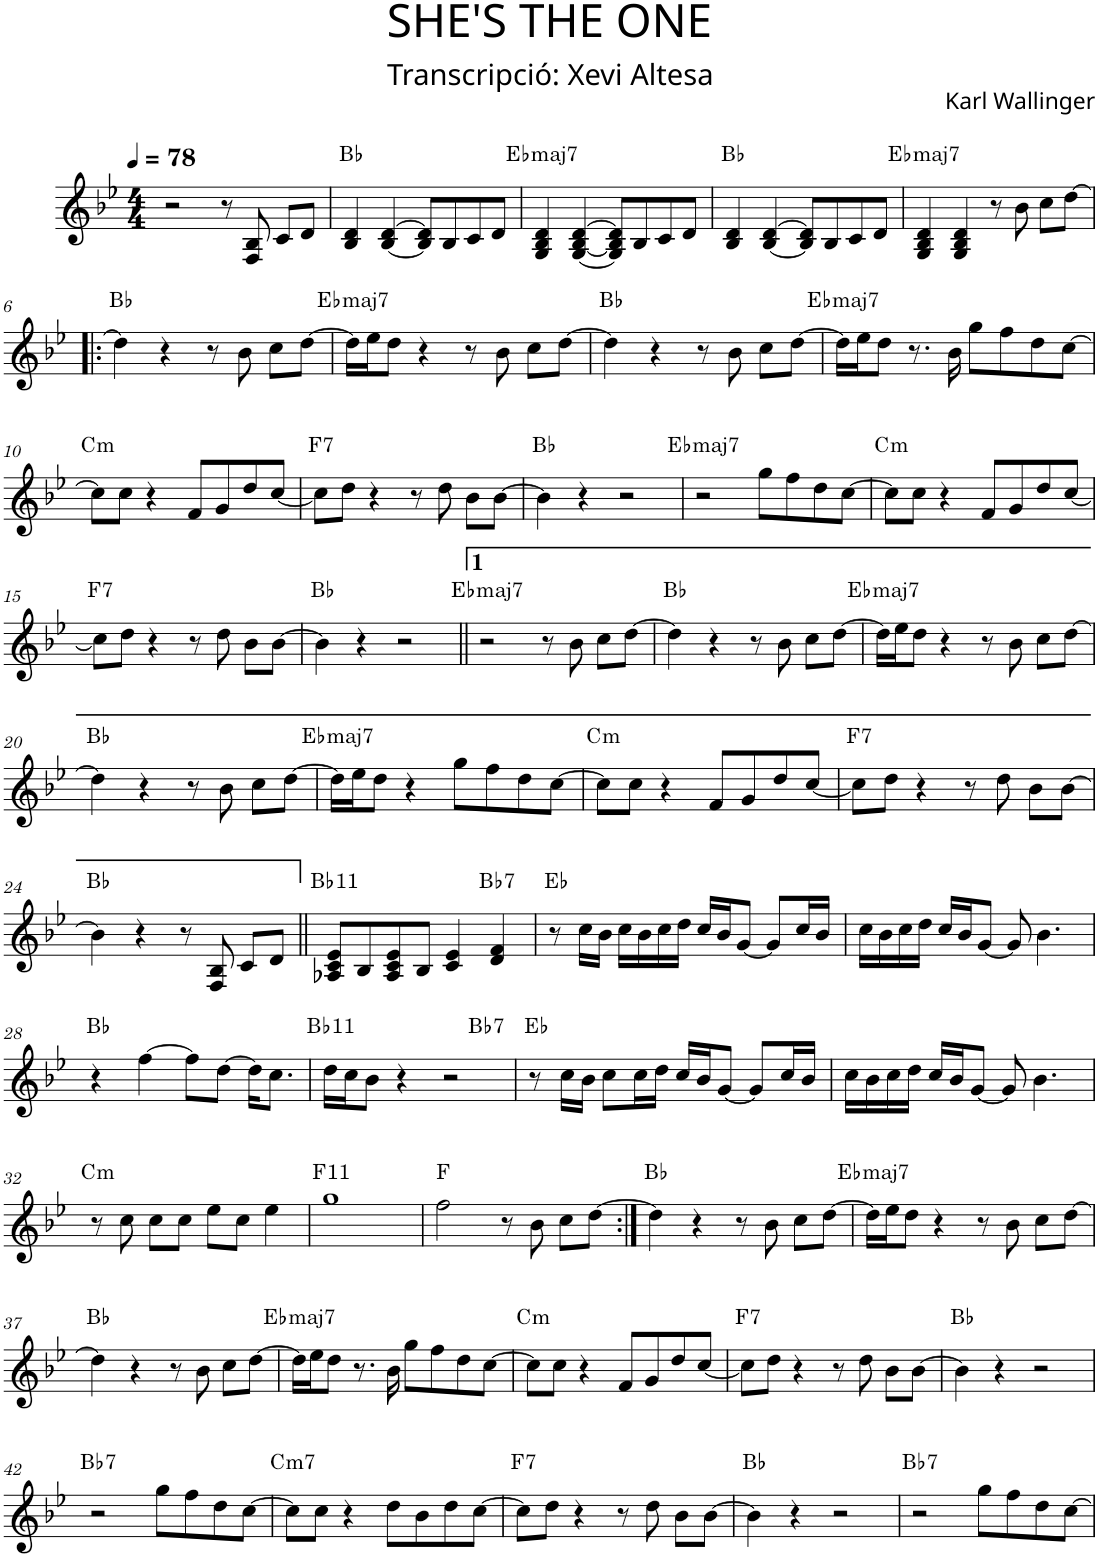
**kern	**harte
*part1	*part1
*staff1	*
*I"P1	*
*clefG2	*
*k[b-e-]	*
*B-:	*
*M4/4	*
*MM78	*
=1	=1
2r	.
8r	.
8F/ 8B-/	.
8c/L	.
8d/J	.
=2	=2
4B-/ 4d/	Bb:maj
[<4B-/ [>4d/	.
8B-/] 8d/]L	.
8B-/	.
8c/	.
8d/J	.
=3	=3
!	!LO:H:kt=maj7
4G/ 4B-/ 4d/	Eb:maj7
[<4G/ [<4B-/ [>4d/	.
8G/] 8B-/] 8d/]L	.
8B-/	.
8c/	.
8d/J	.
=4	=4
4B-/ 4d/	Bb:maj
[<4B-/ [>4d/	.
8B-/] 8d/]L	.
8B-/	.
8c/	.
8d/J	.
=5	=5
!	!LO:H:kt=maj7
4G/ 4B-/ 4d/	Eb:maj7
4G/ 4B-/ 4d/	.
8r	.
8b-\	.
8cc\L	.
[>8dd\J	.
!!LO:LB:g=z
=6!|:	=6!|:
4dd\]	Bb:maj
4r	.
8r	.
8b-\	.
8cc\L	.
[>8dd\J	.
=7	=7
!	!LO:H:kt=maj7
16dd\LL]	Eb:maj7
16ee-\J	.
8dd\J	.
4r	.
8r	.
8b-\	.
8cc\L	.
[>8dd\J	.
=8	=8
4dd\]	Bb:maj
4r	.
8r	.
8b-\	.
8cc\L	.
[>8dd\J	.
=9	=9
!	!LO:H:kt=maj7
16dd\LL]	Eb:maj7
16ee-\J	.
8dd\J	.
8.r	.
16b-\	.
8gg\L	.
8ff\	.
8dd\	.
[>8cc\J	.
!!LO:LB:g=z
=10	=10
!	!LO:H:kt=m
8cc\L]	C:min
8cc\J	.
4r	.
8f/L	.
8g/	.
8dd/	.
[<8cc/J	.
=11	=11
!	!LO:H:kt=7
8cc\L]	F:7
8dd\J	.
4r	.
8r	.
8dd\	.
8b-\L	.
[>8b-\J	.
=12	=12
4b-\]	Bb:maj
4r	.
2r	.
=13	=13
!	!LO:H:kt=maj7
2r	Eb:maj7
8gg\L	.
8ff\	.
8dd\	.
[>8cc\J	.
=14	=14
!	!LO:H:kt=m
8cc\L]	C:min
8cc\J	.
4r	.
8f/L	.
8g/	.
8dd/	.
[<8cc/J	.
!!LO:LB:g=z
=15	=15
!	!LO:H:kt=7
8cc\L]	F:7
8dd\J	.
4r	.
8r	.
8dd\	.
8b-\L	.
[>8b-\J	.
=16	=16
4b-\]	Bb:maj
4r	.
2r	.
=17||	=17||
!	!LO:H:kt=maj7
2r	Eb:maj7
8r	.
8b-\	.
8cc\L	.
[>8dd\J	.
=18	=18
4dd\]	Bb:maj
4r	.
8r	.
8b-\	.
8cc\L	.
[>8dd\J	.
=19	=19
!	!LO:H:kt=maj7
16dd\LL]	Eb:maj7
16ee-\J	.
8dd\J	.
4r	.
8r	.
8b-\	.
8cc\L	.
[>8dd\J	.
!!LO:LB:g=z
=20	=20
4dd\]	Bb:maj
4r	.
8r	.
8b-\	.
8cc\L	.
[>8dd\J	.
=21	=21
!	!LO:H:kt=maj7
16dd\LL]	Eb:maj7
16ee-\J	.
8dd\J	.
4r	.
8gg\L	.
8ff\	.
8dd\	.
[>8cc\J	.
=22	=22
!	!LO:H:kt=m
8cc\L]	C:min
8cc\J	.
4r	.
8f/L	.
8g/	.
8dd/	.
[<8cc/J	.
=23	=23
!	!LO:H:kt=7
8cc\L]	F:7
8dd\J	.
4r	.
8r	.
8dd\	.
8b-\L	.
[>8b-\J	.
!!LO:LB:g=z
=24	=24
4b-\]	Bb:maj
4r	.
8r	.
8F/ 8B-/	.
8c/L	.
8d/J	.
=25||	=25||
!	!LO:H:kt=11
8A-X/ 8c/ 8e-/L	Bb:9(11)
8B-/	.
8A-/ 8c/ 8e-/	.
8B-/J	.
4c/ 4e-/	.
!	!LO:H:kt=7
4d/ 4f/	Bb:7
=26	=26
8r	Eb:maj
16cc\LL	.
16b-\JJ	.
16cc\LL	.
16b-\	.
16cc\	.
16dd\JJ	.
16cc/LL	.
16b-/J	.
[<8g/J	.
8g/L]	.
16cc/L	.
16b-/JJ	.
=27	=27
16cc\LL	.
16b-\	.
16cc\	.
16dd\JJ	.
16cc/LL	.
16b-/J	.
[<8g/J	.
8g/]	.
4.b-\	.
!!LO:LB:g=z
=28	=28
4r	Bb:maj
[>4ff\	.
8ff\L]	.
[>8dd\J	.
16dd\KL]	.
8.cc\J	.
=29	=29
!	!LO:H:kt=11
*^	*
16dd\LL	2.ryy	Bb:9(11)
16cc\J	.	.
8b-\J	.	.
4r	.	.
2r	.	.
!	!	!LO:H:kt=7
.	4ryy	Bb:7
*v	*v	*
=30	=30
8r	Eb:maj
16cc\LL	.
16b-\JJ	.
8cc\L	.
16cc\L	.
16dd\JJ	.
16cc/LL	.
16b-/J	.
[<8g/J	.
8g/L]	.
16cc/L	.
16b-/JJ	.
=31	=31
16cc\LL	.
16b-\	.
16cc\	.
16dd\JJ	.
16cc/LL	.
16b-/J	.
[<8g/J	.
8g/]	.
4.b-\	.
!!LO:LB:g=z
=32	=32
!	!LO:H:kt=m
8r	C:min
8cc\	.
8cc\L	.
8cc\J	.
8ee-\L	.
8cc\J	.
4ee-\	.
=33	=33
!	!LO:H:kt=11
1gg	F:9(11)
=34	=34
2ff\	F:maj
8r	.
8b-\	.
8cc\L	.
[8dd\J	.
=35:|!	=35:|!
4dd\]	Bb:maj
4r	.
8r	.
8b-\	.
8cc\L	.
[>8dd\J	.
=36	=36
!	!LO:H:kt=maj7
16dd\LL]	Eb:maj7
16ee-\J	.
8dd\J	.
4r	.
8r	.
8b-\	.
8cc\L	.
[>8dd\J	.
!!LO:LB:g=z
=37	=37
4dd\]	Bb:maj
4r	.
8r	.
8b-\	.
8cc\L	.
[>8dd\J	.
=38	=38
!	!LO:H:kt=maj7
16dd\LL]	Eb:maj7
16ee-\J	.
8dd\J	.
8.r	.
16b-\	.
8gg\L	.
8ff\	.
8dd\	.
[>8cc\J	.
=39	=39
!	!LO:H:kt=m
8cc\L]	C:min
8cc\J	.
4r	.
8f/L	.
8g/	.
8dd/	.
[<8cc/J	.
=40	=40
!	!LO:H:kt=7
8cc\L]	F:7
8dd\J	.
4r	.
8r	.
8dd\	.
8b-\L	.
[>8b-\J	.
=41	=41
4b-\]	Bb:maj
4r	.
2r	.
!!LO:LB:g=z
=42	=42
!	!LO:H:kt=7
2r	Bb:7
8gg\L	.
8ff\	.
8dd\	.
[>8cc\J	.
=43	=43
!	!LO:H:kt=m7
8cc\L]	C:min7
8cc\J	.
4r	.
8dd\L	.
8b-\	.
8dd\	.
[>8cc\J	.
=44	=44
!	!LO:H:kt=7
8cc\L]	F:7
8dd\J	.
4r	.
8r	.
8dd\	.
8b-\L	.
[>8b-\J	.
=45	=45
4b-\]	Bb:maj
4r	.
2r	.
=46	=46
!	!LO:H:kt=7
2r	Bb:7
8gg\L	.
8ff\	.
8dd\	.
[>8cc\J	.
=	=
*-	*-
